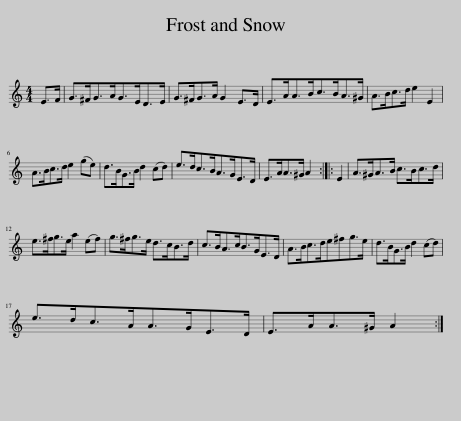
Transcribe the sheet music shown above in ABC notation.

X:1
L:1/8
M:4/4
I:linebreak $
K:C
V:1 treble
V:1
 E>F | G>^FG>AG>ED>E | G>^FG>A G2 E>D | E>AA>Bc>BA>^G | A>Bc>d e2 E2 |$ %5
 A>Bc>d e2 (ge) | d>BG>B d2 (cd) | e>dc>BA>GE>D | E>AA>^G A2 :: E2 | %10
 A>^GA>B c>Bc>d |$ e>^fg>e a2 (ef) | g>^fg>e d>cB>d | c>BA>cB>GE>D | A>Bc>de^fg>e | %15
 d>BG>B d2 (cd) |$ e>dc>AA>GE>D | E>AA>^G A2 :| %18
